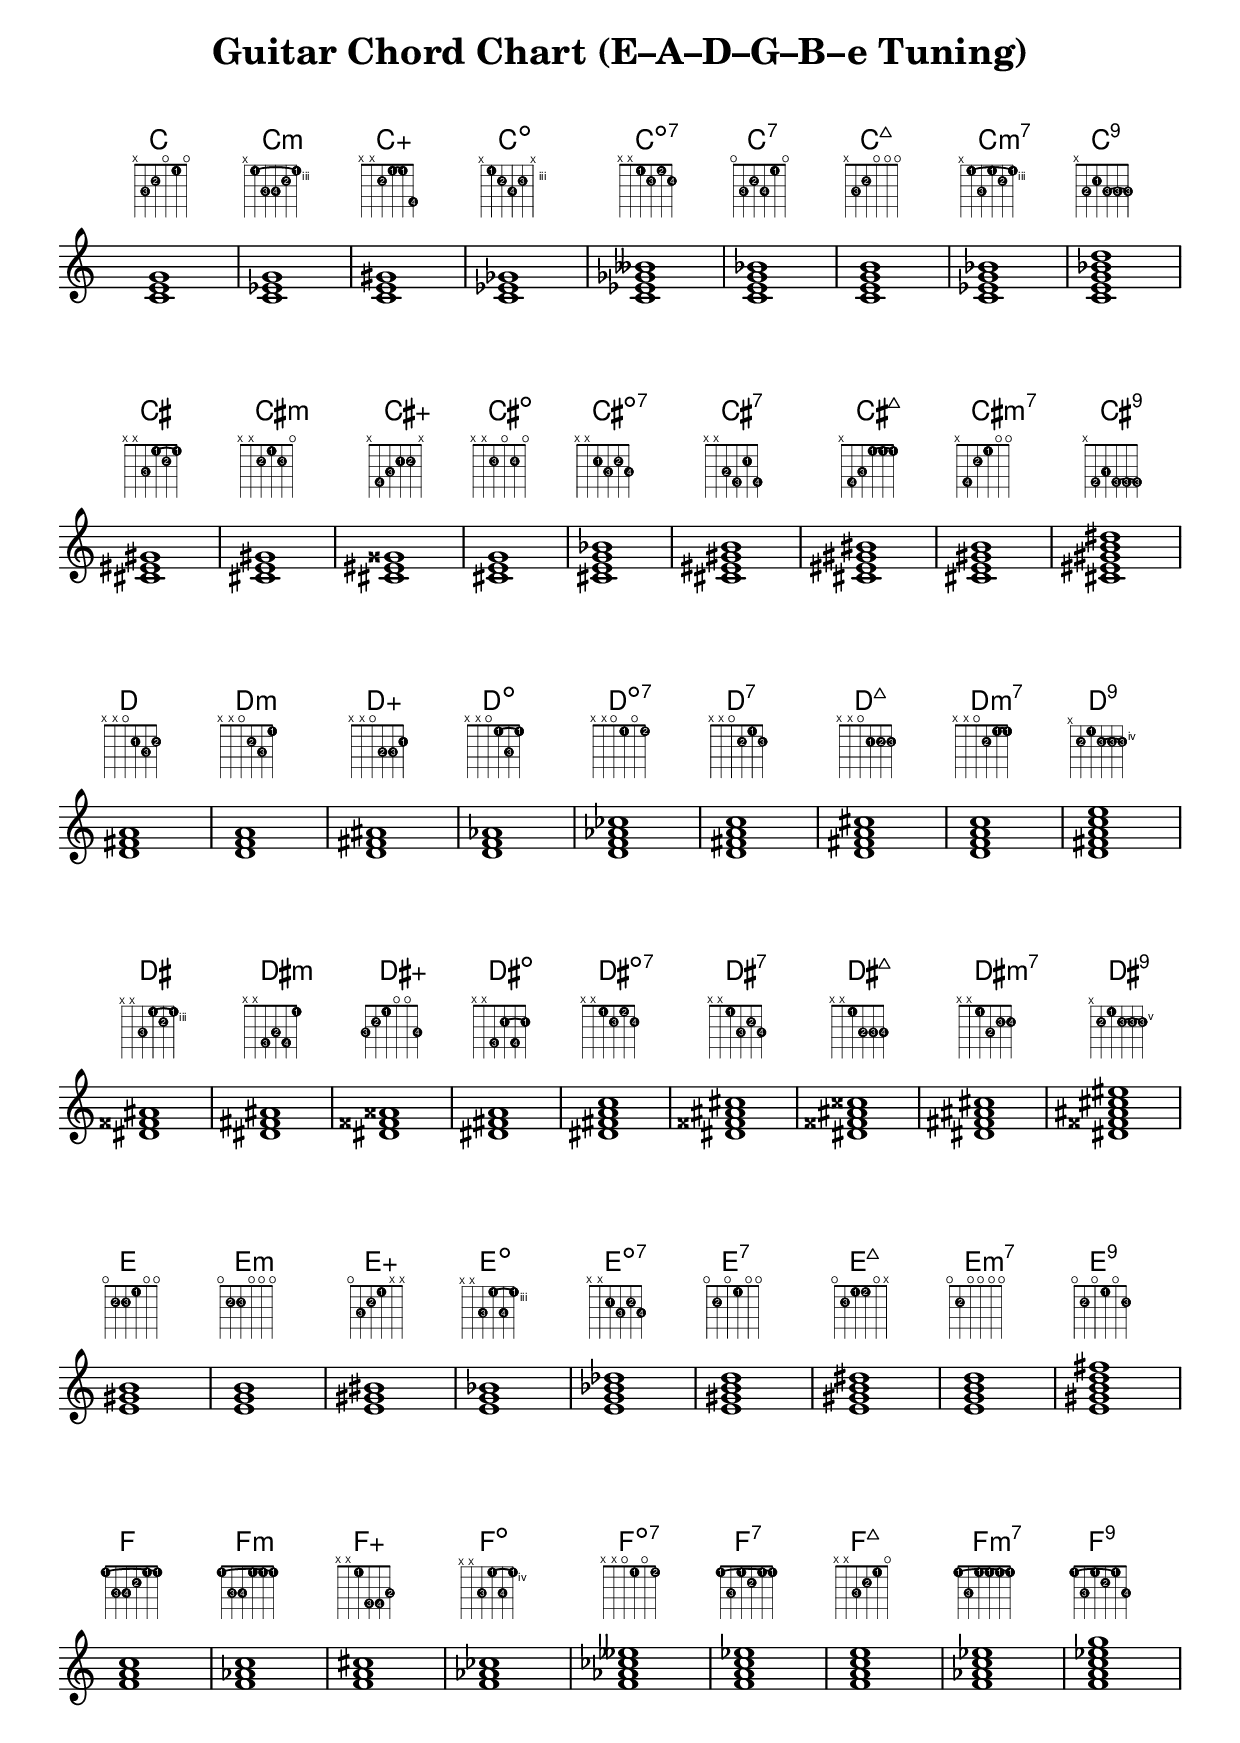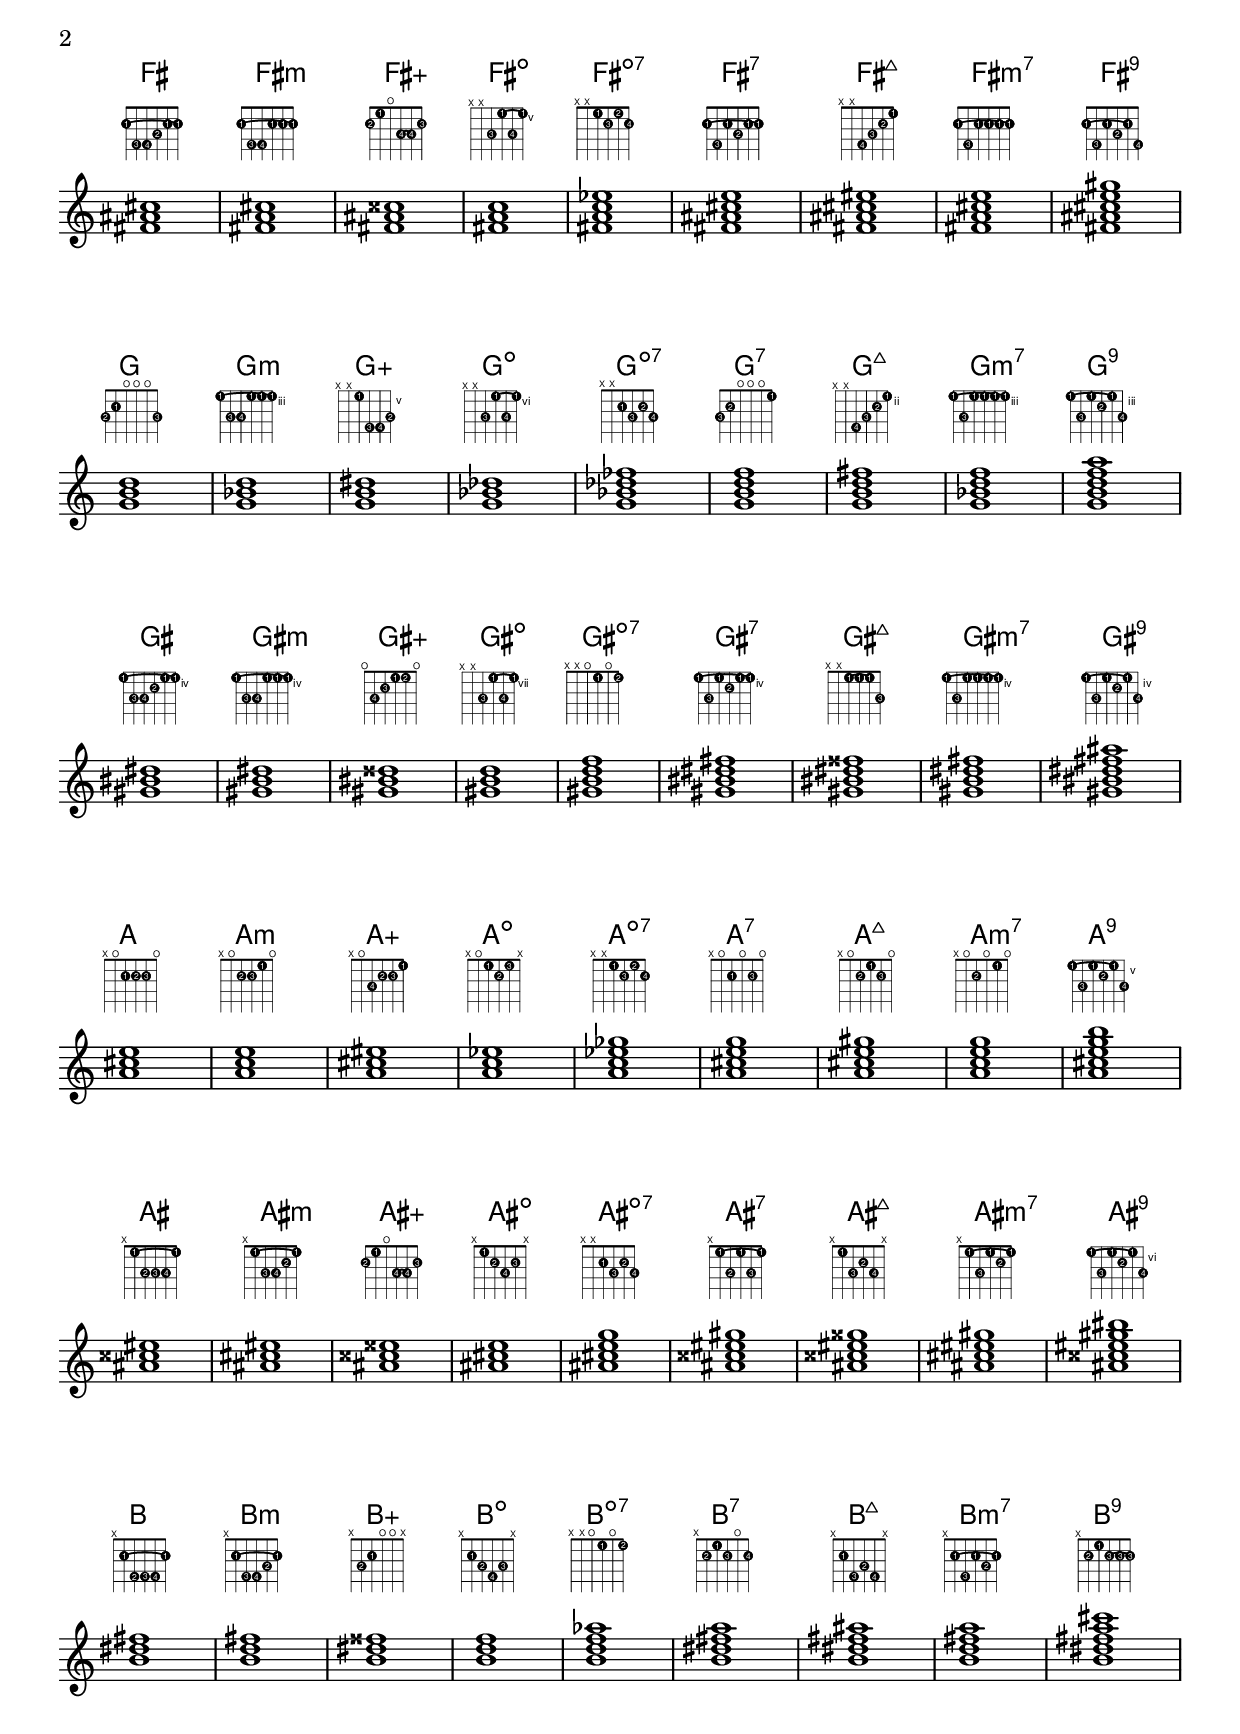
\version "2.21.80"

\include "predefined-guitar-fretboards.ly"

\header {
  title = "Guitar Chord Chart (E–A–D–G–B–e Tuning)"
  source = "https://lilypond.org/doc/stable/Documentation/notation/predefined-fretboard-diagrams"
  keywords = #(string-join '(
    "music"
    "guitar"
    "chords"
  ) ", ")
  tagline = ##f
}

\paper {
  markup-system-spacing.padding = #5
  system-system-spacing.padding = #8
}

chordTypes = \chordmode {
  c1
  c:m
  c:aug
  c:dim
  c:dim7
  c:7
  c:maj7
  c:m7
  c:9
  \break
}

chordSequence = {
                   \chordTypes
  \transpose c cis \chordTypes
  \transpose c d   \chordTypes
  \transpose c dis \chordTypes
  \transpose c e   \chordTypes
  \transpose c f   \chordTypes
  \transpose c fis \chordTypes
  \transpose c g   \chordTypes
  \transpose c gis \chordTypes
  \transpose c a   \chordTypes
  \transpose c ais \chordTypes
  \transpose c b   \chordTypes
}

<<
  \new ChordNames {
    \chordSequence
  }

  \new FretBoards {
    \set Staff.stringTunings = #guitar-tuning
    \override FretBoard.fret-diagram-details.finger-code = #'in-dot
    \chordSequence
  }

  \new Staff {
    \override Staff.TimeSignature.transparent = ##t
    \chordSequence
  }
>>

\layout {
  indent = 0\mm
  \context {
    \Score
    \remove "Bar_number_engraver"
  }
}
